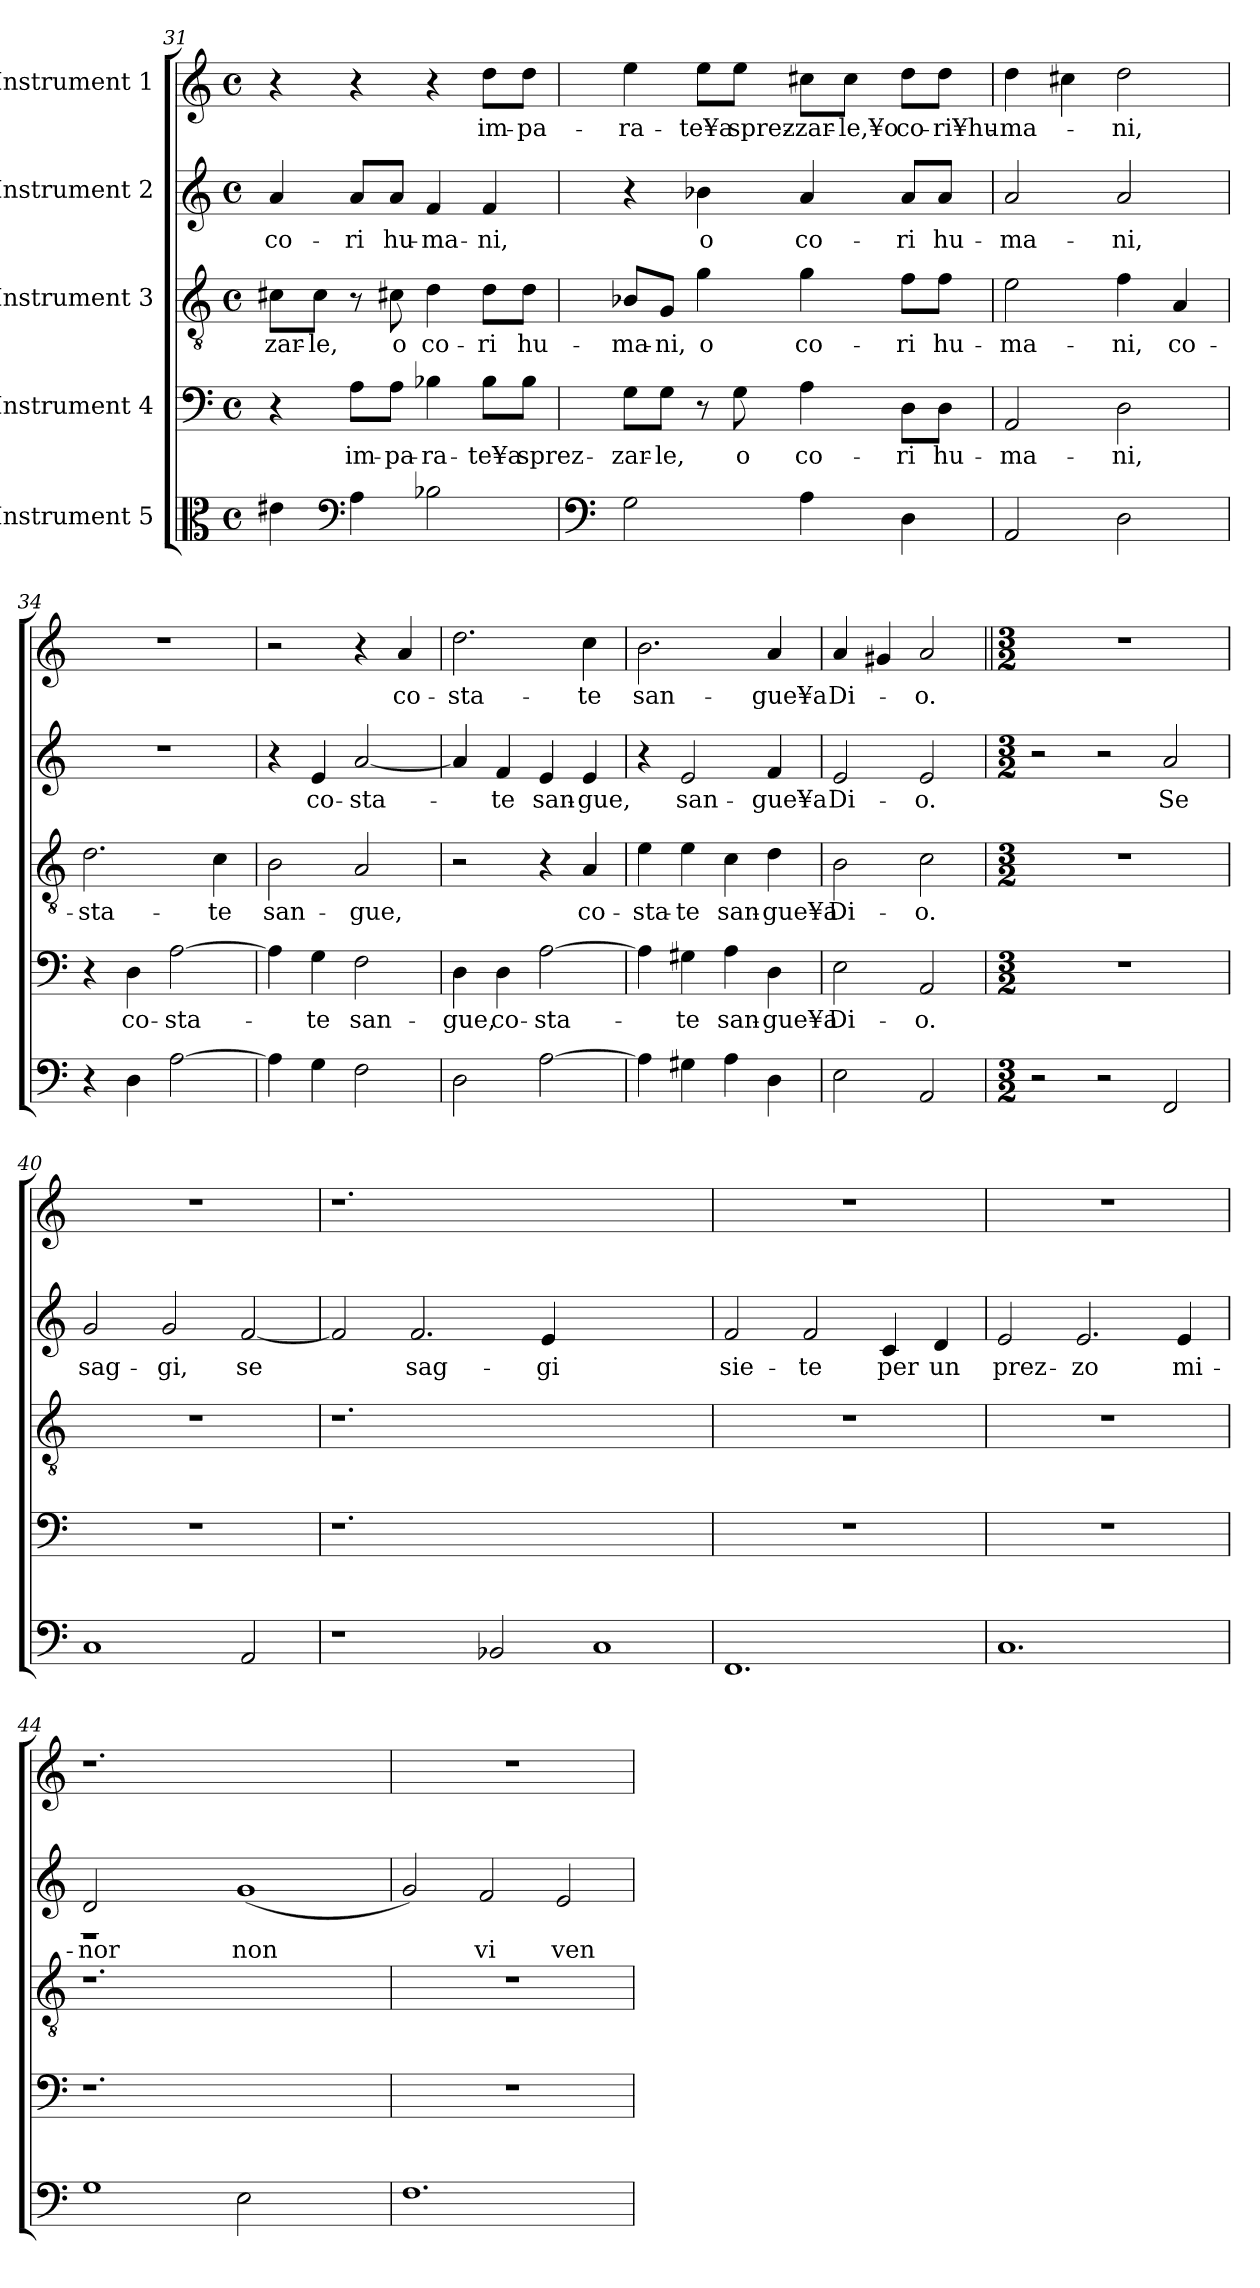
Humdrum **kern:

**kern	**kern	**text	**kern	**text	**kern	**text	**kern	**text
*part5	*part4	*part4	*part3	*part3	*part2	*part2	*part1	*part1
*staff5	*staff4	*staff4	*staff3	*staff3	*staff2	*staff2	*staff1	*staff1
*I"Instrument 5	*I"Instrument 4	*	*I"Instrument 3	*	*I"Instrument 2	*	*I"Instrument 1	*
*clefC3	*clefF4	*	*clefGv2	*	*clefG2	*	*clefG2	*
*M4/4	*M4/4	*	*M4/4	*	*M4/4	*	*M4/4	*
*met(c)	*met(c)	*	*met(c)	*	*met(c)	*	*met(c)	*
=31	=31	=31	=31	=31	=31	=31	=31	=31
!	!	!	!	!LO:LY:b:cj	!	!LO:LY:b:cj	!	!
4e#X\	4r	.	8c#X\L	-zar-	4a/	co-	4r	.
!	!	!	!	!LO:LY:b:cj	!	!	!	!
.	.	.	8c#\J	-le,	.	.	.	.
*clefF4	*	*	*	*	*	*	*	*
!	!	!LO:LY:b:cj	!	!	!	!LO:LY:b:cj	!	!
4A\	8A\L	im-	8r	.	8a/L	-ri	4r	.
!	!	!LO:LY:b:cj	!	!LO:LY:b:cj	!	!LO:LY:b:cj	!	!
.	8A\J	-pa-	8c#X\	o	8a/J	hu-	.	.
!	!	!LO:LY:b:cj	!	!LO:LY:b:cj	!	!LO:LY:b:cj	!	!
2B-X\	4B-X\	-ra-	4d\	co-	4f/	-ma-	4r	.
!	!	!LO:LY:b:cj	!	!LO:LY:b:cj	!	!LO:LY:b:cj	!	!LO:LY:b:cj
.	8B-\L	-te¥a	8d\L	-ri	4f/	-ni,	8dd\L	im-
!	!	!LO:LY:b:cj	!	!LO:LY:b:cj	!	!	!	!LO:LY:b:cj
.	8B-\J	sprez-	8d\J	hu-	.	.	8dd\J	-pa-
!!LO:LB:g=z
=32	=32	=32	=32	=32	=32	=32	=32	=32
*clefF4	*	*	*	*	*	*	*	*
!	!	!LO:LY:b:cj	!	!LO:LY:b:cj	!	!	!	!LO:LY:b:cj
2G\	8G\L	-zar-	8B-X/L	-ma-	4r	.	4ee\	-ra-
!	!	!LO:LY:b:cj	!	!LO:LY:b:cj	!	!	!	!
.	8G\J	-le,	8G/J	-ni,	.	.	.	.
!	!	!	!	!LO:LY:b:cj	!	!LO:LY:b:cj	!	!LO:LY:b:cj
.	8r	.	4g\	o	4b-X\	o	8ee\L	-te¥a
!	!	!LO:LY:b:cj	!	!	!	!	!	!LO:LY:b:cj
.	8G\	o	.	.	.	.	8ee\J	sprez-
!	!	!LO:LY:b:cj	!	!LO:LY:b:cj	!	!LO:LY:b:cj	!	!LO:LY:b
4A\	4A\	co-	4g\	co-	4a/	co-	8cc#X\L	-zar-
!	!	!	!	!	!	!	!	!LO:LY:b:rj
.	.	.	.	.	.	.	8cc#\J	-le,¥o
!	!	!LO:LY:b:cj	!	!LO:LY:b:cj	!	!LO:LY:b:cj	!	!LO:LY:b:cj
4D\	8D\L	-ri	8f\L	-ri	8a/L	-ri	8dd\L	co-
!	!	!LO:LY:b:cj	!	!LO:LY:b:cj	!	!LO:LY:b:cj	!	!LO:LY:b:cj
.	8D\J	hu-	8f\J	hu-	8a/J	hu-	8dd\J	-ri¥hu-
=33	=33	=33	=33	=33	=33	=33	=33	=33
!	!	!LO:LY:b:cj	!	!LO:LY:b:cj	!	!LO:LY:b:cj	!	!LO:LY:b:cj
2AA/	2AA/	-ma-	2e\	-ma-	2a/	-ma-	4dd\	-ma-
.	.	.	.	.	.	.	4cc#X\	.
!	!	!LO:LY:b:cj	!	!LO:LY:b:cj	!	!LO:LY:b:cj	!	!LO:LY:b:cj
2D\	2D\	-ni,	4f\	-ni,	2a/	-ni,	2dd\	-ni,
!	!	!	!	!LO:LY:b:cj	!	!	!	!
.	.	.	4A/	co-	.	.	.	.
=34	=34	=34	=34	=34	=34	=34	=34	=34
!	!	!	!	!LO:LY:b:cj	!	!	!	!
4r	4r	.	2.d\	-sta-	1r	.	1r	.
!	!	!LO:LY:b:cj	!	!	!	!	!	!
4D\	4D\	co-	.	.	.	.	.	.
!	!	!LO:LY:b:cj	!	!	!	!	!	!
[>2A\	[>2A\	-sta-	.	.	.	.	.	.
!	!	!	!	!LO:LY:b:cj	!	!	!	!
.	.	.	4c\	-te	.	.	.	.
=35	=35	=35	=35	=35	=35	=35	=35	=35
!	!	!	!	!LO:LY:b:cj	!	!	!	!
4A\]	4A\]	.	2B\	san-	4r	.	2r	.
!	!	!LO:LY:b:cj	!	!	!	!LO:LY:b:cj	!	!
4G\	4G\	-te	.	.	4e/	co-	.	.
!	!	!LO:LY:b:cj	!	!LO:LY:b:cj	!	!LO:LY:b:cj	!	!
2F\	2F\	san-	2A/	-gue,	[<2a/	-sta-	4r	.
!	!	!	!	!	!	!	!	!LO:LY:b:cj
.	.	.	.	.	.	.	4a/	co-
=36	=36	=36	=36	=36	=36	=36	=36	=36
!	!	!LO:LY:b:cj	!	!	!	!	!	!LO:LY:b:cj
2D\	4D\	-gue,	2r	.	4a/]	.	2.dd\	-sta-
!	!	!LO:LY:b:cj	!	!	!	!LO:LY:b:cj	!	!
.	4D\	co-	.	.	4f/	-te	.	.
!	!	!LO:LY:b:cj	!	!	!	!LO:LY:b	!	!
[<2A\	[<2A\	-sta-	4r	.	4e/	san-	.	.
!	!	!	!	!LO:LY:b:cj	!	!LO:LY:b:rj	!	!LO:LY:b:cj
.	.	.	4A/	co-	4e/	-gue,	4cc\	-te
!!LO:PB:g=z
=37	=37	=37	=37	=37	=37	=37	=37	=37
!	!	!	!	!LO:LY:b:cj	!	!	!	!LO:LY:b:cj
4A\]	4A\]	.	4e\	-sta-	4r	.	2.b\	san-
!	!	!LO:LY:b:cj	!	!LO:LY:b:cj	!	!LO:LY:b:cj	!	!
4G#X\	4G#X\	-te	4e\	-te	2e/	san-	.	.
!	!	!LO:LY:b	!	!LO:LY:b	!	!	!	!
4A\	4A\	san-	4c\	san-	.	.	.	.
!	!	!LO:LY:b:cj	!	!LO:LY:b:cj	!	!LO:LY:b:cj	!	!LO:LY:b:cj
4D\	4D\	-gue¥a	4d\	-gue¥a	4f/	-gue¥a	4a/	-gue¥a
=38	=38	=38	=38	=38	=38	=38	=38	=38
!	!	!LO:LY:b:cj	!	!LO:LY:b:cj	!	!LO:LY:b:cj	!	!LO:LY:b:cj
2E\	2E\	Di-	2B\	Di-	2e/	Di-	4a/	Di-
.	.	.	.	.	.	.	4g#X/	.
!	!	!LO:LY:b:cj	!	!LO:LY:b:cj	!	!LO:LY:b:cj	!	!LO:LY:b:cj
2AA/	2AA/	-o.	2c\	-o.	2e/	-o.	2a/	-o.
=39	=39	=39||	=39	=39||	=39	=39||	=39||	=39||
*M3/2	*M3/2	*	*M3/2	*	*M3/2	*	*M3/2	*
2r	1.r	.	1.r	.	2r	.	1.r	.
2r	.	.	.	.	2r	.	.	.
!	!	!	!	!	!	!LO:LY:b:cj	!	!
2FF/	.	.	.	.	2a/	Se	.	.
=40	=40	=40	=40	=40	=40	=40	=40	=40
!	!	!	!	!	!	!LO:LY:b:cj	!	!
1C	1.r	.	1.r	.	2g/	sag-	1.r	.
!	!	!	!	!	!	!LO:LY:b:cj	!	!
.	.	.	.	.	2g/	-gi,	.	.
!	!	!	!	!	!	!LO:LY:b:cj	!	!
2AA/	.	.	.	.	[<2f/	se	.	.
=41	=41	=41	=41	=41	=41	=41	=41	=41
1r	1.r	.	1.r	.	2f/]	.	1.r	.
!	!	!	!	!	!	!LO:LY:b:cj	!	!
.	.	.	.	.	2.f/	sag-	.	.
2BB-X/	.	.	.	.	.	.	.	.
!	!	!	!	!	!	!LO:LY:b:cj	!	!
.	.	.	.	.	4e/	-gi	.	.
1C	1ryy	.	1ryy	.	1ryy	.	1ryy	.
!!LO:LB:g=z
=42	=42	=42	=42	=42	=42	=42	=42	=42
!	!	!	!	!	!	!LO:LY:b:cj	!	!
1.FF	1.r	.	1.r	.	2f/	sie-	1.r	.
!	!	!	!	!	!	!LO:LY:b:cj	!	!
.	.	.	.	.	2f/	-te	.	.
!	!	!	!	!	!	!LO:LY:b:cj	!	!
.	.	.	.	.	4c/	per	.	.
!	!	!	!	!	!	!LO:LY:b:cj	!	!
.	.	.	.	.	4d/	un	.	.
=43	=43	=43	=43	=43	=43	=43	=43	=43
!	!	!	!	!	!	!LO:LY:b:cj	!	!
1.C	1.r	.	1.r	.	2e/	prez-	1.r	.
!	!	!	!	!	!	!LO:LY:b:cj	!	!
.	.	.	.	.	2.e/	-zo	.	.
!	!	!	!	!	!	!LO:LY:b:cj	!	!
.	.	.	.	.	4e/	mi-	.	.
=44	=44	=44	=44	=44	=44	=44	=44	=44
!	!	!	!	!	!	!LO:LY:b:cj	!	!
*	*	*	*	*	*^	*	*	*
1G	1.r	.	1.r	.	2d/	1r	-nor	1.r	.
.	.	.	.	.	1.ryy	.	.	.	.
!	!	!	!	!	!	!	!LO:LY:b:cj	!	!
2E\	.	.	.	.	.	(<1g	non	.	.
2ryy	2ryy	.	2ryy	.	.	.	.	2ryy	.
*	*	*	*	*	*v	*v	*	*	*
=45	=45	=45	=45	=45	=45	=45	=45	=45
1.F	1.r	.	1.r	.	2g/)	.	1.r	.
!	!	!	!	!	!	!LO:LY:b:cj	!	!
.	.	.	.	.	2f/	vi	.	.
!	!	!	!	!	!	!LO:LY:b:cj	!	!
.	.	.	.	.	2e/	ven-	.	.
=	=	=	=	=	=	=	=	=
*-	*-	*-	*-	*-	*-	*-	*-	*-
